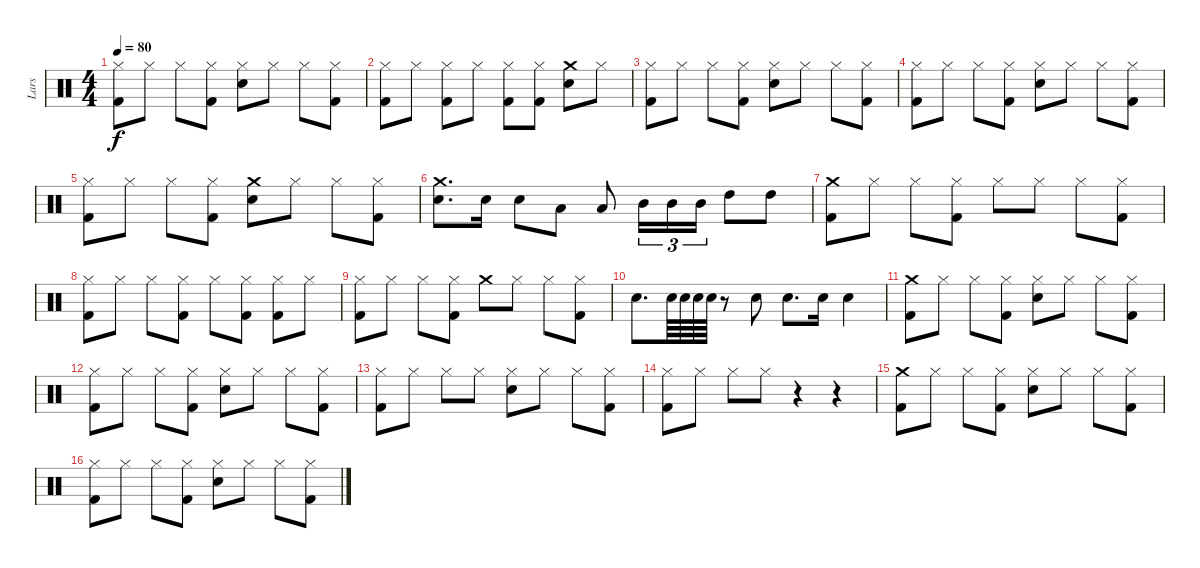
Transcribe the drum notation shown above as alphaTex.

\track ("Lars" "Lars") {instrument percussion}
\staff {score}
\articulation defaults
\ts (4 4)
\tempo 80
\clef neutral
\ks c
("Kick (hit) 2" "Hi-Hat (closed)").8{dy f} "Hi-Hat (closed)".8 "Hi-Hat (closed)".8 ("Kick (hit) 2" "Hi-Hat (closed)").8 ("Snare (hit) 2" "Hi-Hat (closed)").8 "Hi-Hat (closed)".8 "Hi-Hat (closed)".8 ("Kick (hit) 2" "Hi-Hat (closed)").8 |
("Kick (hit) 2" "Hi-Hat (closed)").8 "Hi-Hat (closed)".8 ("Kick (hit) 2" "Hi-Hat (closed)").8 "Hi-Hat (closed)".8 ("Kick (hit) 2" "Hi-Hat (closed)").8 ("Kick (hit) 2" "Hi-Hat (closed)").8 ("Snare (hit) 2" "Crash medium (hit)").8 "Hi-Hat (closed)".8 |
("Kick (hit) 2" "Hi-Hat (closed)").8 "Hi-Hat (closed)".8 "Hi-Hat (closed)".8 ("Kick (hit) 2" "Hi-Hat (closed)").8 ("Snare (hit) 2" "Hi-Hat (closed)").8 "Hi-Hat (closed)".8 "Hi-Hat (closed)".8 ("Kick (hit) 2" "Hi-Hat (closed)").8 |
("Kick (hit) 2" "Hi-Hat (closed)").8 "Hi-Hat (closed)".8 "Hi-Hat (closed)".8 ("Kick (hit) 2" "Hi-Hat (closed)").8 ("Snare (hit) 2" "Hi-Hat (closed)").8 "Hi-Hat (closed)".8 "Hi-Hat (closed)".8 ("Kick (hit) 2" "Hi-Hat (closed)").8 |
("Kick (hit) 2" "Hi-Hat (closed)").8 "Hi-Hat (closed)".8 "Hi-Hat (closed)".8 ("Kick (hit) 2" "Hi-Hat (closed)").8 ("Crash medium (hit)" "Snare (hit) 2").8 "Hi-Hat (closed)".8 "Hi-Hat (closed)".8 ("Kick (hit) 2" "Hi-Hat (closed)").8 |
("Snare (hit) 2" "Crash medium (hit)").8{d} "Snare (hit) 2".16 "Snare (hit) 2".8 "Low Tom (hit)".8 "Low Tom (hit)".8 "Mid Tom (hit)".16{tu (3 2)} "Mid Tom (hit)".16{tu (3 2)} "Mid Tom (hit)".16{tu (3 2)} "High Tom (hit)".8 "High Tom (hit)".8 |
("Kick (hit) 2" "Crash medium (hit)").8 "Hi-Hat (closed)".8 "Hi-Hat (closed)".8 ("Kick (hit) 2" "Hi-Hat (closed)").8 "Hi-Hat (closed)".8 "Hi-Hat (closed)".8 "Hi-Hat (closed)".8 ("Kick (hit) 2" "Hi-Hat (closed)").8 |
("Kick (hit) 2" "Hi-Hat (closed)").8 "Hi-Hat (closed)".8 "Hi-Hat (closed)".8 ("Kick (hit) 2" "Hi-Hat (closed)").8 "Hi-Hat (closed)".8 ("Kick (hit) 2" "Hi-Hat (closed)").8 ("Kick (hit) 2" "Hi-Hat (closed)").8 "Hi-Hat (closed)".8 |
("Kick (hit) 2" "Hi-Hat (closed)").8 "Hi-Hat (closed)".8 "Hi-Hat (closed)".8 ("Kick (hit) 2" "Hi-Hat (closed)").8 "Crash medium (hit)".8 "Hi-Hat (closed)".8 "Hi-Hat (closed)".8 ("Kick (hit) 2" "Hi-Hat (closed)").8 |
"Snare (hit) 2".8{d} "Snare (hit) 2".64 "Snare (hit) 2".64 "Snare (hit) 2".64 "Snare (hit) 2".64 r.8 "Snare (hit) 2".8 "Snare (hit) 2".8{d} "Snare (hit) 2".16 "Snare (hit) 2".4 |
("Crash medium (hit)" "Kick (hit) 2").8 "Hi-Hat (closed)".8 "Hi-Hat (closed)".8 ("Kick (hit) 2" "Hi-Hat (closed)").8 ("Snare (hit) 2" "Hi-Hat (closed)").8 "Hi-Hat (closed)".8 "Hi-Hat (closed)".8 ("Kick (hit) 2" "Hi-Hat (closed)").8 |
("Hi-Hat (closed)" "Kick (hit) 2").8 "Hi-Hat (closed)".8 "Hi-Hat (closed)".8 ("Kick (hit) 2" "Hi-Hat (closed)").8 ("Snare (hit) 2" "Hi-Hat (closed)").8 "Hi-Hat (closed)".8 "Hi-Hat (closed)".8 ("Kick (hit) 2" "Hi-Hat (closed)").8 |
("Hi-Hat (closed)" "Kick (hit) 2").8 "Hi-Hat (closed)".8 "Hi-Hat (closed)".8 "Hi-Hat (closed)".8 ("Snare (hit) 2" "Hi-Hat (closed)").8 "Hi-Hat (closed)".8 "Hi-Hat (closed)".8 ("Kick (hit) 2" "Hi-Hat (closed)").8 |
("Hi-Hat (closed)" "Kick (hit) 2").8 "Hi-Hat (closed)".8 "Hi-Hat (closed)".8 "Hi-Hat (closed)".8 r.4 r.4 |
("Kick (hit) 2" "Crash medium (hit)").8 "Hi-Hat (closed)".8 "Hi-Hat (closed)".8 ("Kick (hit) 2" "Hi-Hat (closed)").8 ("Snare (hit) 2" "Hi-Hat (closed)").8 "Hi-Hat (closed)".8 "Hi-Hat (closed)".8 ("Kick (hit) 2" "Hi-Hat (closed)").8 |
("Hi-Hat (closed)" "Kick (hit) 2").8 "Hi-Hat (closed)".8 "Hi-Hat (closed)".8 ("Kick (hit) 2" "Hi-Hat (closed)").8 ("Snare (hit) 2" "Hi-Hat (closed)").8 "Hi-Hat (closed)".8 "Hi-Hat (closed)".8 ("Kick (hit) 2" "Hi-Hat (closed)").8
